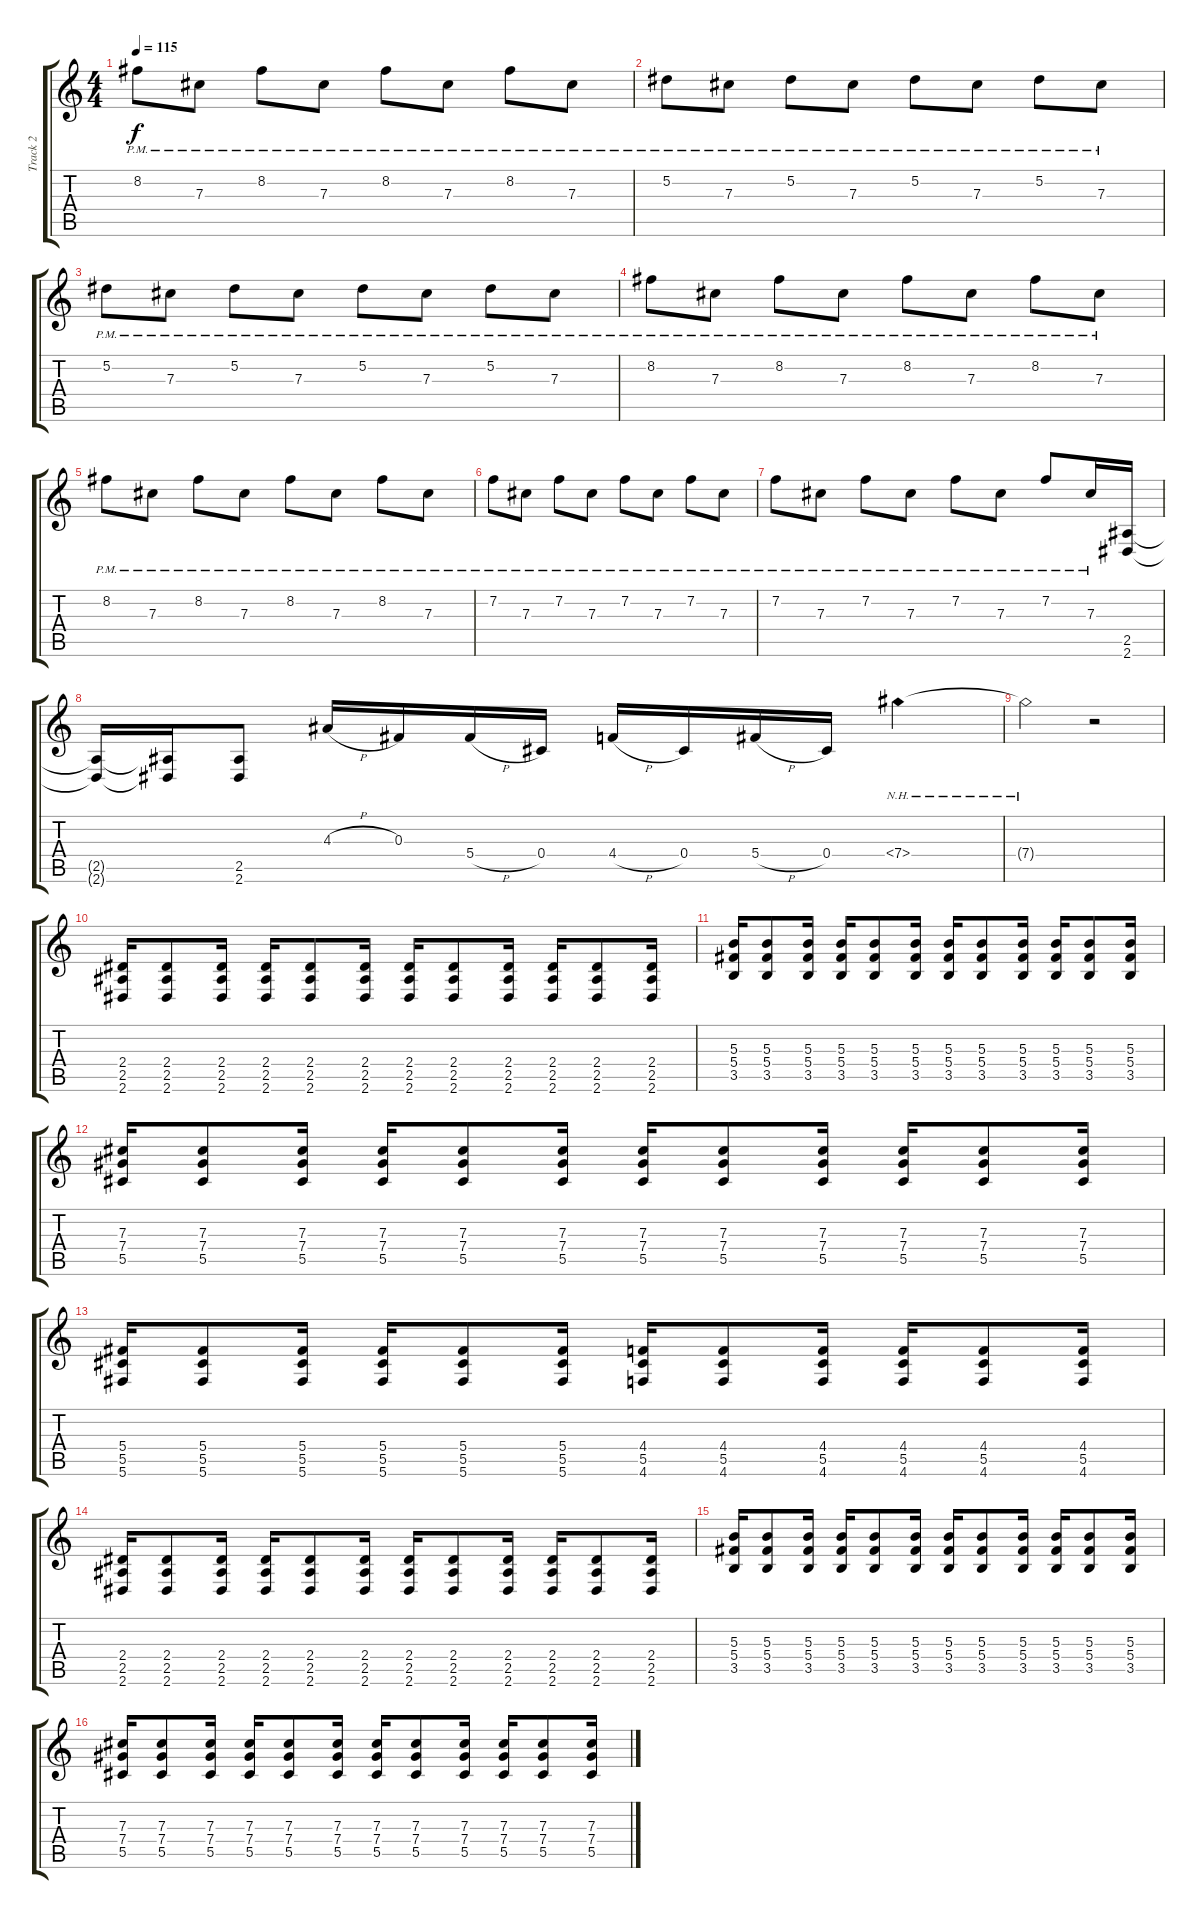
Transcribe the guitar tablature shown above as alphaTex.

\track ("Track 2" "Track 2") {instrument distortionguitar}
\staff {score tabs}
\tuning (Eb4 Bb3 Gb3 Db3 Ab2 Db2) {hide}
\ts (4 4)
\tempo 115
\clef g2
\ks c
8.2{pm}.8{dy f} 7.3{pm}.8 8.2{pm}.8 7.3{pm}.8 8.2{pm}.8 7.3{pm}.8 8.2{pm}.8 7.3{pm}.8 |
5.2{pm}.8 7.3{pm}.8 5.2{pm}.8 7.3{pm}.8 5.2{pm}.8 7.3{pm}.8 5.2{pm}.8 7.3{pm}.8 |
5.2{pm}.8 7.3{pm}.8 5.2{pm}.8 7.3{pm}.8 5.2{pm}.8 7.3{pm}.8 5.2{pm}.8 7.3{pm}.8 |
8.2{pm}.8 7.3{pm}.8 8.2{pm}.8 7.3{pm}.8 8.2{pm}.8 7.3{pm}.8 8.2{pm}.8 7.3{pm}.8 |
8.2{pm}.8 7.3{pm}.8 8.2{pm}.8 7.3{pm}.8 8.2{pm}.8 7.3{pm}.8 8.2{pm}.8 7.3{pm}.8 |
7.2{pm}.8 7.3{pm}.8 7.2{pm}.8 7.3{pm}.8 7.2{pm}.8 7.3{pm}.8 7.2{pm}.8 7.3{pm}.8 |
7.2{pm}.8 7.3{pm}.8 7.2{pm}.8 7.3{pm}.8 7.2{pm}.8 7.3{pm}.8 7.2{pm}.8 7.3{pm}.16 (2.5 2.6).16 |
(2.5{t} 2.6{t}).16 (2.5{t} 2.6{t}).16 (2.5 2.6).8 4.3{h}.16 0.3.16 5.4{h}.16 0.4.16 4.4{h}.16 0.4.16 5.4{h}.16 0.4.16 7.4{nh}.4 |
7.4{nh t}.2 r.2 |
(2.4 2.5 2.6).16 (2.4 2.5 2.6).8 (2.4 2.5 2.6).16 (2.4 2.5 2.6).16 (2.4 2.5 2.6).8 (2.4 2.5 2.6).16 (2.4 2.5 2.6).16 (2.4 2.5 2.6).8 (2.4 2.5 2.6).16 (2.4 2.5 2.6).16 (2.4 2.5 2.6).8 (2.4 2.5 2.6).16 |
(5.3 5.4 3.5).16 (5.3 5.4 3.5).8 (5.3 5.4 3.5).16 (5.3 5.4 3.5).16 (5.3 5.4 3.5).8 (5.3 5.4 3.5).16 (5.3 5.4 3.5).16 (5.3 5.4 3.5).8 (5.3 5.4 3.5).16 (5.3 5.4 3.5).16 (5.3 5.4 3.5).8 (5.3 5.4 3.5).16 |
(7.3 7.4 5.5).16 (7.3 7.4 5.5).8 (7.3 7.4 5.5).16 (7.3 7.4 5.5).16 (7.3 7.4 5.5).8 (7.3 7.4 5.5).16 (7.3 7.4 5.5).16 (7.3 7.4 5.5).8 (7.3 7.4 5.5).16 (7.3 7.4 5.5).16 (7.3 7.4 5.5).8 (7.3 7.4 5.5).16 |
(5.4 5.5 5.6).16 (5.4 5.5 5.6).8 (5.4 5.5 5.6).16 (5.4 5.5 5.6).16 (5.4 5.5 5.6).8 (5.4 5.5 5.6).16 (4.4 5.5 4.6).16 (4.4 5.5 4.6).8 (4.4 5.5 4.6).16 (4.4 5.5 4.6).16 (4.4 5.5 4.6).8 (4.4 5.5 4.6).16 |
(2.4 2.5 2.6).16 (2.4 2.5 2.6).8 (2.4 2.5 2.6).16 (2.4 2.5 2.6).16 (2.4 2.5 2.6).8 (2.4 2.5 2.6).16 (2.4 2.5 2.6).16 (2.4 2.5 2.6).8 (2.4 2.5 2.6).16 (2.4 2.5 2.6).16 (2.4 2.5 2.6).8 (2.4 2.5 2.6).16 |
(5.3 5.4 3.5).16 (5.3 5.4 3.5).8 (5.3 5.4 3.5).16 (5.3 5.4 3.5).16 (5.3 5.4 3.5).8 (5.3 5.4 3.5).16 (5.3 5.4 3.5).16 (5.3 5.4 3.5).8 (5.3 5.4 3.5).16 (5.3 5.4 3.5).16 (5.3 5.4 3.5).8 (5.3 5.4 3.5).16 |
(7.3 7.4 5.5).16 (7.3 7.4 5.5).8 (7.3 7.4 5.5).16 (7.3 7.4 5.5).16 (7.3 7.4 5.5).8 (7.3 7.4 5.5).16 (7.3 7.4 5.5).16 (7.3 7.4 5.5).8 (7.3 7.4 5.5).16 (7.3 7.4 5.5).16 (7.3 7.4 5.5).8 (7.3 7.4 5.5).16
